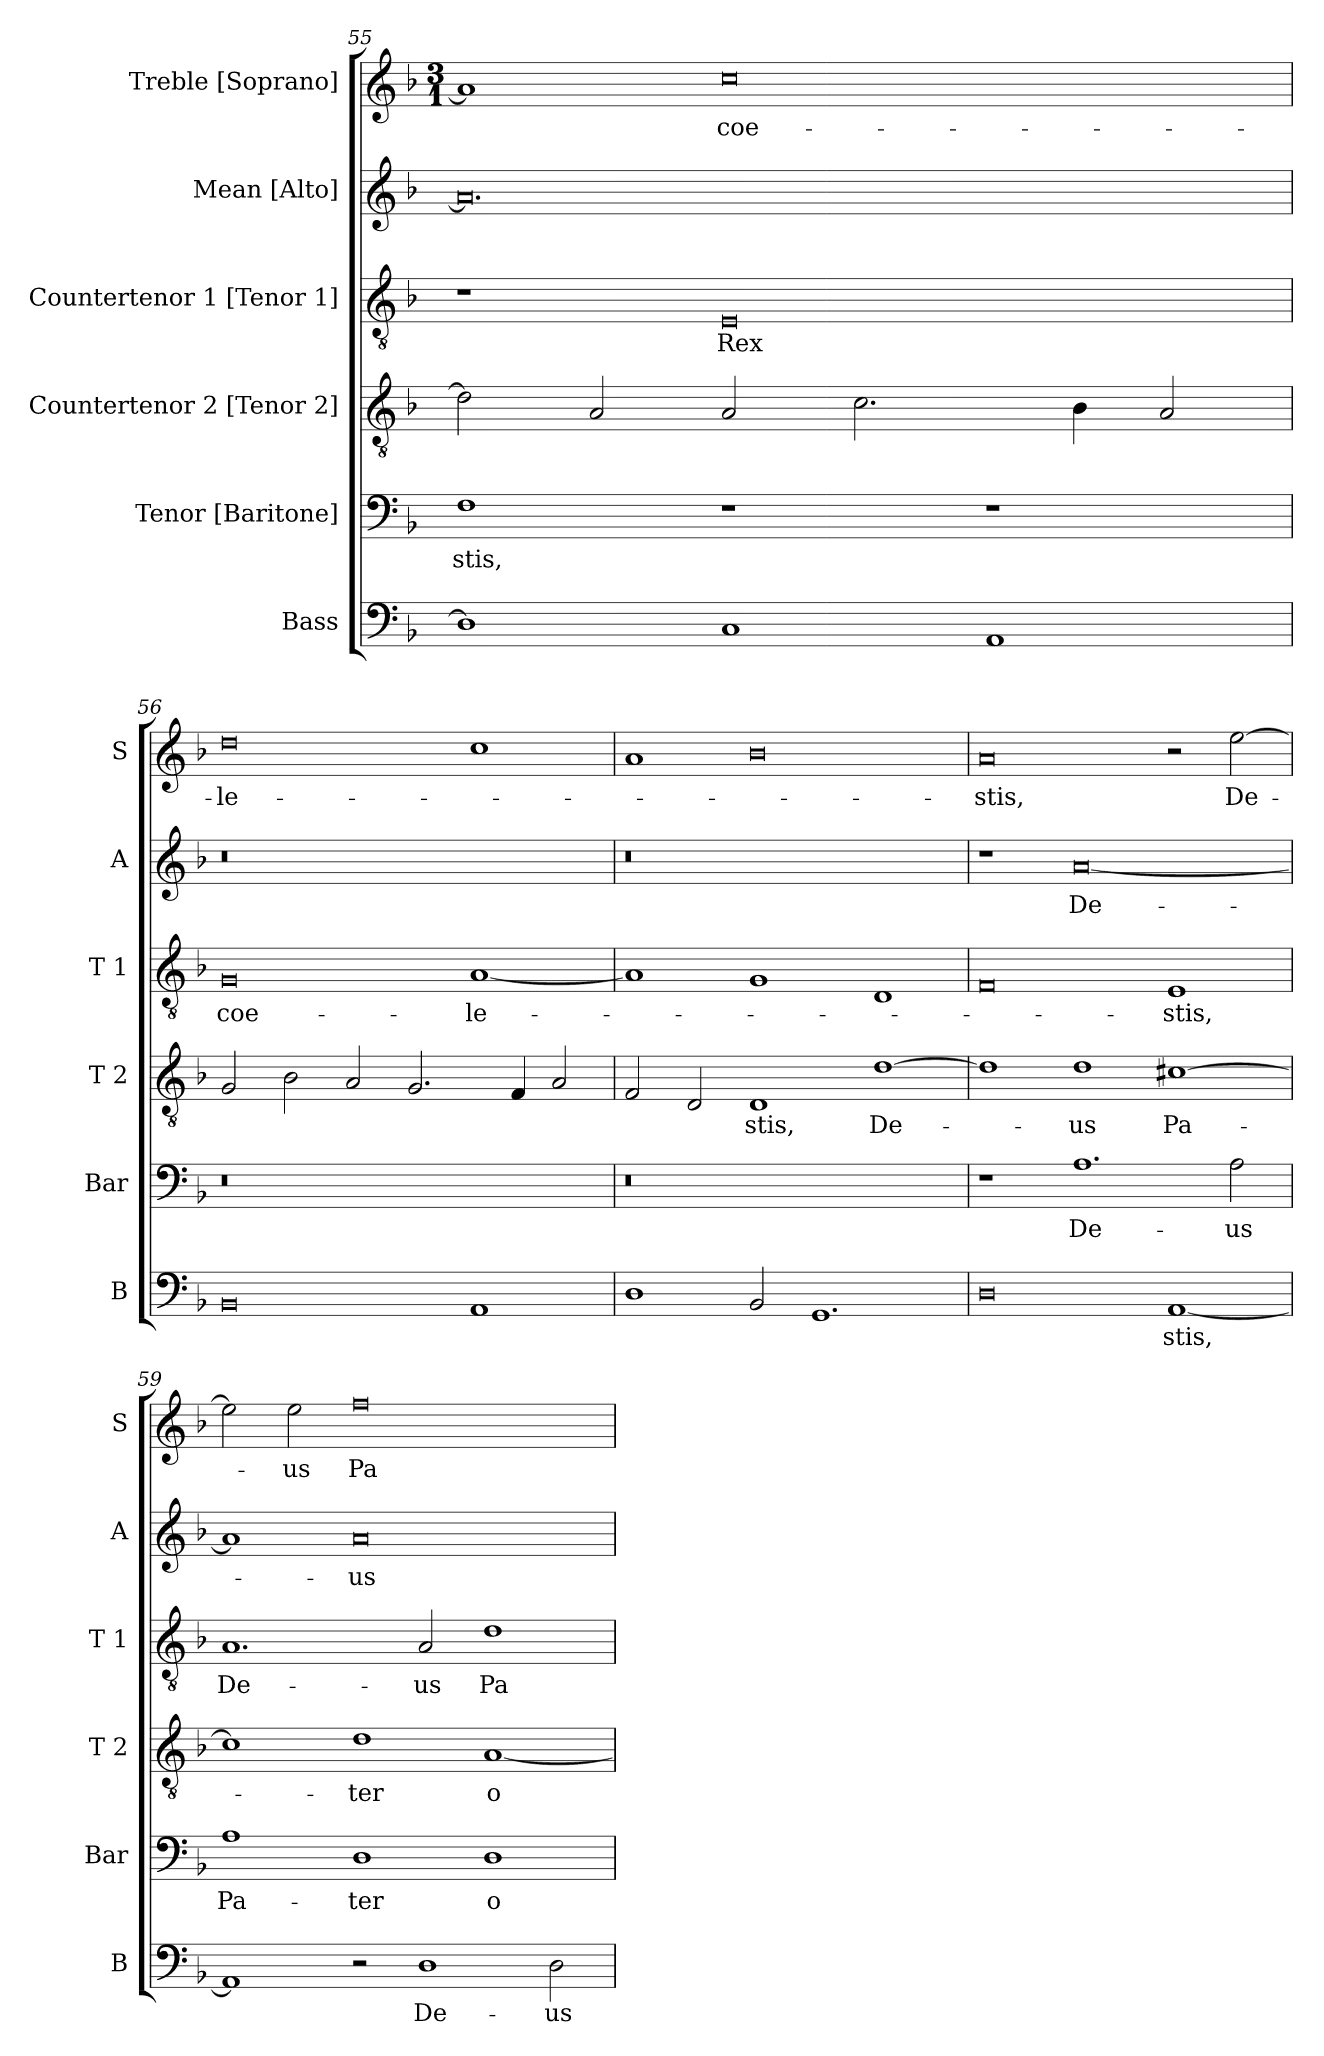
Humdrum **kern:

**kern	**text	**kern	**text	**kern	**text	**kern	**text	**kern	**text	**kern	**text
*part6	*part6	*part5	*part5	*part4	*part4	*part3	*part3	*part2	*part2	*part1	*part1
*staff6	*staff6	*staff5	*staff5	*staff4	*staff4	*staff3	*staff3	*staff2	*staff2	*staff1	*staff1
*I"Bass	*	*I"Tenor [Baritone]	*	*I"Countertenor 2 [Tenor 2]	*	*I"Countertenor 1 [Tenor 1]	*	*I"Mean [Alto]	*	*I"Treble [Soprano]	*
*I'B	*	*I'Bar	*	*I'T 2	*	*I'T 1	*	*I'A	*	*I'S	*
*clefF4	*	*clefF4	*	*clefGv2	*	*clefGv2	*	*clefG2	*	*clefG2	*
*k[b-]	*	*k[b-]	*	*k[b-]	*	*k[b-]	*	*k[b-]	*	*k[b-]	*
*d:	*	*d:	*	*d:	*	*d:	*	*d:	*	*d:	*
*	*	*	*	*	*	*	*	*	*	*M3/1	*
=55	=55	=55	=55	=55	=55	=55	=55	=55	=55	=55	=55
1D]	.	1F	-stis,	2d\]	.	1r	.	0.a]	.	1a]	.
.	.	.	.	2A/	.	.	.	.	.	.	.
1C	.	1r	.	2A/	.	0E	Rex	.	.	0cc	coe-
.	.	.	.	2.c\	.	.	.	.	.	.	.
1AA	.	1r	.	.	.	.	.	.	.	.	.
.	.	.	.	4B-\	.	.	.	.	.	.	.
.	.	.	.	2A/	.	.	.	.	.	.	.
=56	=56	=56	=56	=56	=56	=56	=56	=56	=56	=56	=56
0BB-	.	0.r	.	2G/	.	0G	coe-	0.r	.	0dd	-le-
.	.	.	.	2B-\	.	.	.	.	.	.	.
.	.	.	.	2A/	.	.	.	.	.	.	.
.	.	.	.	2.G/	.	.	.	.	.	.	.
1AA	.	.	.	.	.	[1A	-le-	.	.	1cc	.
.	.	.	.	4F/	.	.	.	.	.	.	.
.	.	.	.	2A/	.	.	.	.	.	.	.
=57	=57	=57	=57	=57	=57	=57	=57	=57	=57	=57	=57
1D	.	0.r	.	2F/	.	1A]	.	0.r	.	1a	.
.	.	.	.	2D/	.	.	.	.	.	.	.
2BB-/	.	.	.	1D	-stis,	1G	.	.	.	0b-	.
1.GG	.	.	.	.	.	.	.	.	.	.	.
.	.	.	.	[1d	De-	1D	.	.	.	.	.
=58	=58	=58	=58	=58	=58	=58	=58	=58	=58	=58	=58
0D	.	1r	.	1d]	.	0F	.	1r	.	0a	-stis,
.	.	1.A	De-	1d	-us	.	.	[0a	De-	.	.
[1AA	-stis,	.	.	[1c#X	Pa-	1E	-stis,	.	.	2r	.
.	.	2A\	-us	.	.	.	.	.	.	[2ee\	De-
!!LO:PB:g=z
=59	=59	=59	=59	=59	=59	=59	=59	=59	=59	=59	=59
1AA]	.	1A	Pa-	1c#]	.	1.A	De-	1a]	.	2ee\]	.
.	.	.	.	.	.	.	.	.	.	2ee\	-us
2r	.	1D	-ter	1d	-ter	.	.	0a	-us	[0ff	Pa-
1D	De-	.	.	.	.	2A/	-us	.	.	.	.
.	.	1D	o-	[1A	o-	1d	Pa-	.	.	.	.
2D\	-us	.	.	.	.	.	.	.	.	.	.
=	=	=	=	=	=	=	=	=	=	=	=
*-	*-	*-	*-	*-	*-	*-	*-	*-	*-	*-	*-
